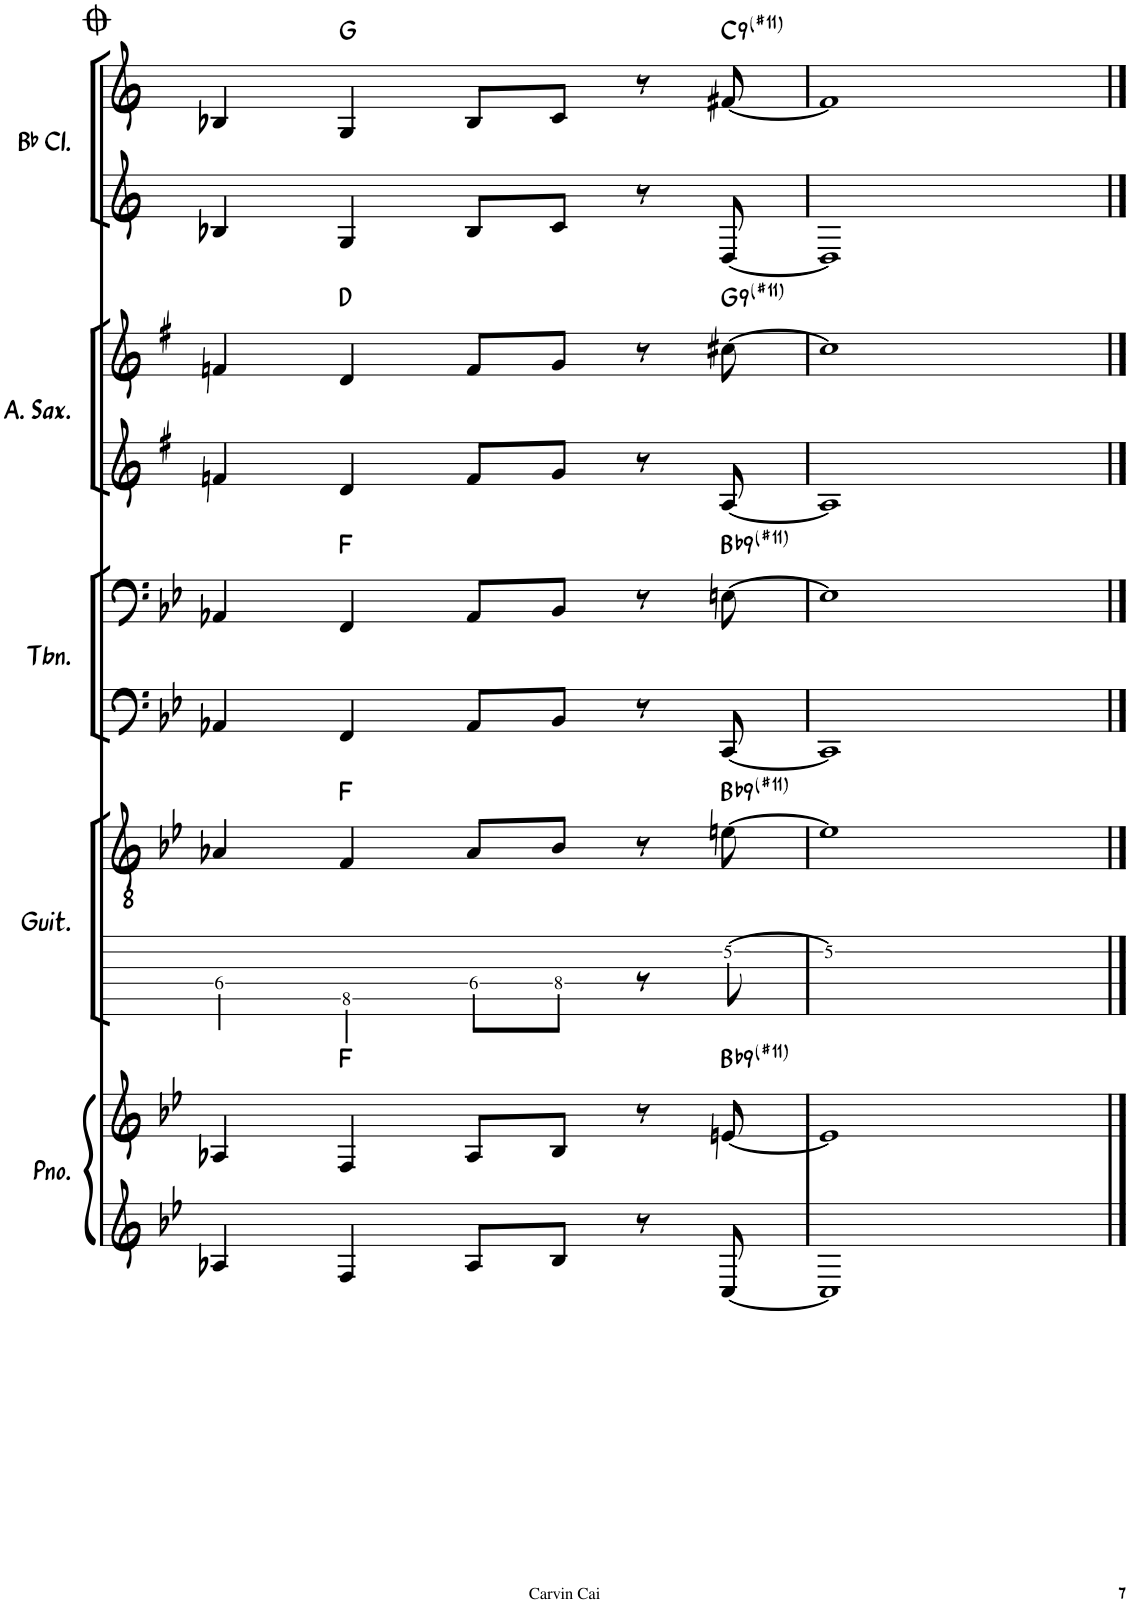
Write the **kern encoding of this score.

**kern	**kern	**harte	**kern	**kern	**harte	**kern	**kern	**harte	**kern	**kern	**harte	**kern	**kern	**harte
*part5	*part5	*part5	*part4	*part4	*part4	*part3	*part3	*part3	*part2	*part2	*part2	*part1	*part1	*part1
*staff10	*staff9	*	*staff8	*staff7	*	*staff6	*staff5	*	*staff4	*staff3	*	*staff2	*staff1	*
*I"钢琴	*	*	*I"原音吉他	*	*	*I"长号	*	*	*I"中音萨克斯	*	*	*I"降B调单簧管	*	*
!!LO:PB:g=z
*clefG2	*clefG2	*	*	*clefGv2	*	*clefF4	*clefF4	*	*clefG2	*clefG2	*	*clefG2	*clefG2	*
*	*	*	*	*	*	*	*	*	*Trd5c9	*Trd5c9	*	*Trd1c2	*Trd1c2	*
*k[b-e-]	*k[b-e-]	*	*k[b-e-]	*k[b-e-]	*	*k[b-e-]	*k[b-e-]	*	*k[f#]	*k[f#]	*	*k[]	*k[]	*
*M4/4	*M4/4	*	*M4/4	*M4/4	*	*M4/4	*M4/4	*	*M4/4	*M4/4	*	*M4/4	*M4/4	*
=27	=27	=27	=27	=27	=27	=27	=27	=27	=27	=27	=27	=27	=27	=27
4A-X/	4A-X/	.	4A-X\	4A-X/	.	4AA-X/	4AA-X/	.	4fn/	4fn/	.	4B-X/	4B-X/	.
4F/	4F/	F:maj	4F\	4F/	F:maj	4FF/	4FF/	F:maj	4d/	4d/	D:maj	4G/	4G/	G:maj
8A-/L	8A-/L	.	8A-\L	8A-/L	.	8AA-/L	8AA-/L	.	8f/L	8f/L	.	8B-/L	8B-/L	.
8B-/J	8B-/J	.	8B-\J	8B-/J	.	8BB-/J	8BB-/J	.	8g/J	8g/J	.	8c/J	8c/J	.
8r	8r	.	8r	8r	.	8r	8r	.	8r	8r	.	8r	8r	.
!	!	!LO:H:kt=9	!	!	!LO:H:kt=9	!	!	!LO:H:kt=9	!	!	!LO:H:kt=9	!	!	!LO:H:kt=9
[8C/	[8en/	Bb:9(#11)	[8en\	[8en\	Bb:9(#11)	[8CC/	[8En\	Bb:9(#11)	[8A/	[8cc#X\	G:9(#11)	[8D/	[8f#X/	C:9(#11)
=28	=28	=28	=28	=28	=28	=28	=28	=28	=28	=28	=28	=28	=28	=28
1C]	1e]	.	1e]	1e]	.	1CC]	1E]	.	1A]	1cc#]	.	1D]	1f#]	.
==	==	==	==	==	==	==	==	==	==	==	==	==	==	==
*-	*-	*-	*-	*-	*-	*-	*-	*-	*-	*-	*-	*-	*-	*-
